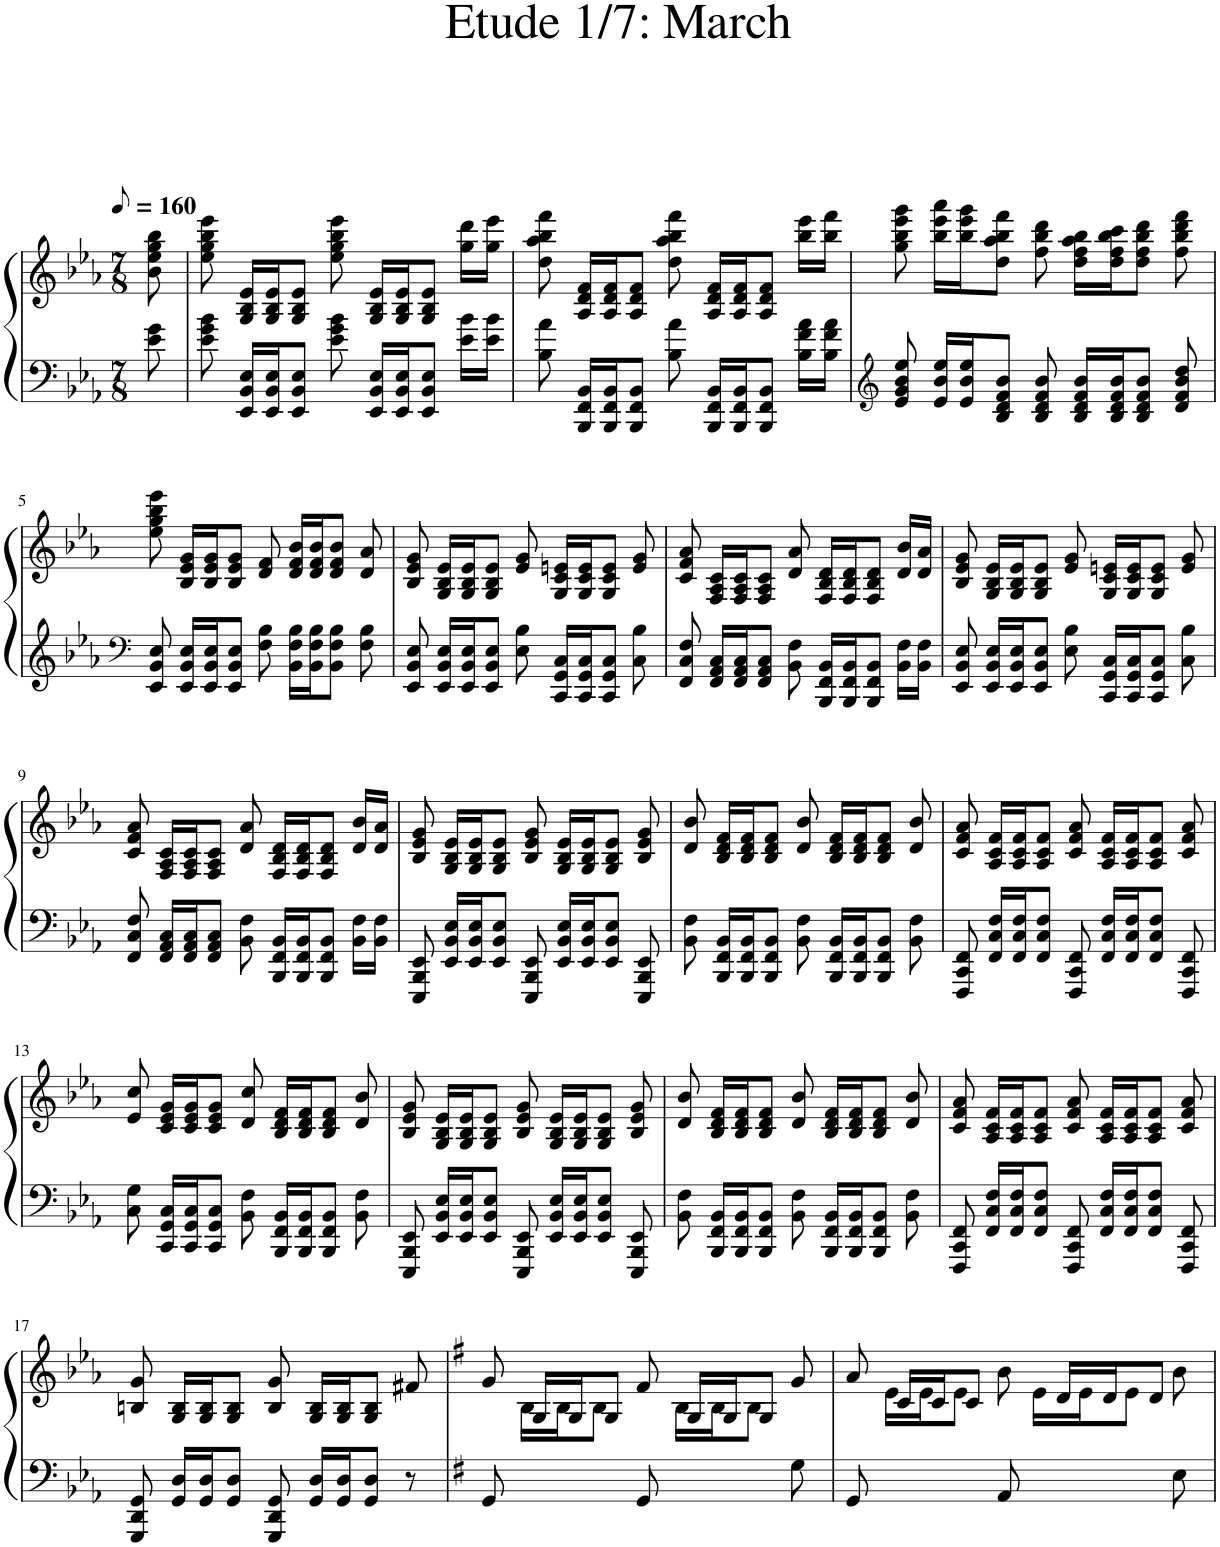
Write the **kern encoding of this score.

**kern	**kern
*part1	*part1
*staff2	*staff1
*I"Piano	*
*I'Pno.	*
*clefF4	*clefG2
*k[b-e-a-]	*k[b-e-a-]
*M7/8	*M7/8
*MM80	*MM80
=1	=1
8e-\ 8g\	8b-\ 8ee-\ 8gg\ 8bb-\
=2	=2
8e-\ 8g\ 8b-\	8ee-\ 8gg\ 8bb-\ 8eee-\
16EE-/ 16BB-/ 16E-/LL	16G/ 16B-/ 16e-/LL
16EE-/ 16BB-/ 16E-/J	16G/ 16B-/ 16e-/J
8EE-/ 8BB-/ 8E-/J	8G/ 8B-/ 8e-/J
8e-\ 8g\ 8b-\	8ee-\ 8gg\ 8bb-\ 8eee-\
16EE-/ 16BB-/ 16E-/LL	16G/ 16B-/ 16e-/LL
16EE-/ 16BB-/ 16E-/J	16G/ 16B-/ 16e-/J
8EE-/ 8BB-/ 8E-/J	8G/ 8B-/ 8e-/J
16e-\ 16b-\LL	16gg\ 16ddd\LL
16e-\ 16b-\JJ	16gg\ 16eee-\JJ
=3	=3
8B-\ 8a-\	8dd\ 8aa-\ 8bb-\ 8fff\
16BBB-/ 16FF/ 16BB-/LL	16A-/ 16d/ 16f/LL
16BBB-/ 16FF/ 16BB-/J	16A-/ 16d/ 16f/J
8BBB-/ 8FF/ 8BB-/J	8A-/ 8d/ 8f/J
8B-\ 8a-\	8dd\ 8aa-\ 8bb-\ 8fff\
16BBB-/ 16FF/ 16BB-/LL	16A-/ 16d/ 16f/LL
16BBB-/ 16FF/ 16BB-/J	16A-/ 16d/ 16f/J
8BBB-/ 8FF/ 8BB-/J	8A-/ 8d/ 8f/J
16B-\ 16f\ 16a-\LL	16bb-\ 16eee-\LL
16B-\ 16f\ 16a-\JJ	16bb-\ 16fff\JJ
=4	=4
*clefG2	*
8e-/ 8g/ 8b-/ 8ee-/	8gg\ 8bb-\ 8eee-\ 8ggg\
16e-/ 16b-/ 16ee-/LL	16bb-\ 16eee-\ 16aaa-\LL
16e-/ 16b-/ 16ee-/J	16bb-\ 16eee-\ 16ggg\J
8B-/ 8d/ 8f/ 8b-/J	8dd\ 8aa-\ 8bb-\ 8fff\J
8B-/ 8d/ 8f/ 8b-/	8ff\ 8bb-\ 8ddd\
16B-/ 16d/ 16f/ 16b-/LL	16dd\ 16ff\ 16aa-\ 16bb-\LL
16B-/ 16d/ 16f/ 16b-/J	16dd\ 16ff\ 16bb-\ 16ccc\J
8B-/ 8d/ 8f/ 8b-/J	8dd\ 8ff\ 8bb-\ 8ddd\J
8d/ 8f/ 8b-/ 8dd/	8ff\ 8bb-\ 8ddd\ 8fff\
!!LO:LB:g=z
=5	=5
*clefF4	*
8EE-/ 8BB-/ 8E-/	8ee-\ 8gg\ 8bb-\ 8eee-\
16EE-/ 16BB-/ 16E-/LL	16B-/ 16e-/ 16g/LL
16EE-/ 16BB-/ 16E-/J	16B-/ 16e-/ 16g/J
8EE-/ 8BB-/ 8E-/J	8B-/ 8e-/ 8g/J
8F\ 8B-\	8d/ 8f/
16BB-\ 16F\ 16B-\LL	16d/ 16f/ 16b-/LL
16BB-\ 16F\ 16B-\J	16d/ 16f/ 16b-/J
8BB-\ 8F\ 8B-\J	8d/ 8f/ 8b-/J
8F\ 8B-\	8d/ 8a-/
=6	=6
8EE-/ 8BB-/ 8E-/	8B-/ 8e-/ 8g/
16EE-/ 16BB-/ 16E-/LL	16G/ 16B-/ 16e-/LL
16EE-/ 16BB-/ 16E-/J	16G/ 16B-/ 16e-/J
8EE-/ 8BB-/ 8E-/J	8G/ 8B-/ 8e-/J
8E-\ 8B-\	8e-/ 8g/
16CC/ 16GG/ 16C/LL	16G/ 16c/ 16en/LL
16CC/ 16GG/ 16C/J	16G/ 16c/ 16e/J
8CC/ 8GG/ 8C/J	8G/ 8c/ 8e/J
8C\ 8B-\	8e/ 8g/
=7	=7
8FF/ 8C/ 8F/	8c/ 8f/ 8a-/
16FF/ 16AA-/ 16C/LL	16F/ 16A-/ 16c/LL
16FF/ 16AA-/ 16C/J	16F/ 16A-/ 16c/J
8FF/ 8AA-/ 8C/J	8F/ 8A-/ 8c/J
8BB-\ 8F\	8d/ 8a-/
16BBB-/ 16FF/ 16BB-/LL	16F/ 16B-/ 16d/LL
16BBB-/ 16FF/ 16BB-/J	16F/ 16B-/ 16d/J
8BBB-/ 8FF/ 8BB-/J	8F/ 8B-/ 8d/J
16BB-\ 16F\LL	16d/ 16b-/LL
16BB-\ 16F\JJ	16d/ 16a-/JJ
=8	=8
8EE-/ 8BB-/ 8E-/	8B-/ 8e-/ 8g/
16EE-/ 16BB-/ 16E-/LL	16G/ 16B-/ 16e-/LL
16EE-/ 16BB-/ 16E-/J	16G/ 16B-/ 16e-/J
8EE-/ 8BB-/ 8E-/J	8G/ 8B-/ 8e-/J
8E-\ 8B-\	8e-/ 8g/
16CC/ 16GG/ 16C/LL	16G/ 16c/ 16en/LL
16CC/ 16GG/ 16C/J	16G/ 16c/ 16e/J
8CC/ 8GG/ 8C/J	8G/ 8c/ 8e/J
8C\ 8B-\	8e/ 8g/
!!LO:LB:g=z
=9	=9
8FF/ 8C/ 8F/	8c/ 8f/ 8a-/
16FF/ 16AA-/ 16C/LL	16F/ 16A-/ 16c/LL
16FF/ 16AA-/ 16C/J	16F/ 16A-/ 16c/J
8FF/ 8AA-/ 8C/J	8F/ 8A-/ 8c/J
8BB-\ 8F\	8d/ 8a-/
16BBB-/ 16FF/ 16BB-/LL	16F/ 16B-/ 16d/LL
16BBB-/ 16FF/ 16BB-/J	16F/ 16B-/ 16d/J
8BBB-/ 8FF/ 8BB-/J	8F/ 8B-/ 8d/J
16BB-\ 16F\LL	16d/ 16b-/LL
16BB-\ 16F\JJ	16d/ 16a-/JJ
=10	=10
8EEE-/ 8BBB-/ 8EE-/	8B-/ 8e-/ 8g/
16EE-/ 16BB-/ 16E-/LL	16G/ 16B-/ 16e-/LL
16EE-/ 16BB-/ 16E-/J	16G/ 16B-/ 16e-/J
8EE-/ 8BB-/ 8E-/J	8G/ 8B-/ 8e-/J
8EEE-/ 8BBB-/ 8EE-/	8B-/ 8e-/ 8g/
16EE-/ 16BB-/ 16E-/LL	16G/ 16B-/ 16e-/LL
16EE-/ 16BB-/ 16E-/J	16G/ 16B-/ 16e-/J
8EE-/ 8BB-/ 8E-/J	8G/ 8B-/ 8e-/J
8EEE-/ 8BBB-/ 8EE-/	8B-/ 8e-/ 8g/
=11	=11
8BB-\ 8F\	8d/ 8b-/
16BBB-/ 16FF/ 16BB-/LL	16B-/ 16d/ 16f/LL
16BBB-/ 16FF/ 16BB-/J	16B-/ 16d/ 16f/J
8BBB-/ 8FF/ 8BB-/J	8B-/ 8d/ 8f/J
8BB-\ 8F\	8d/ 8b-/
16BBB-/ 16FF/ 16BB-/LL	16B-/ 16d/ 16f/LL
16BBB-/ 16FF/ 16BB-/J	16B-/ 16d/ 16f/J
8BBB-/ 8FF/ 8BB-/J	8B-/ 8d/ 8f/J
8BB-\ 8F\	8d/ 8b-/
=12	=12
8FFF/ 8CC/ 8FF/	8c/ 8f/ 8a-/
16FF/ 16C/ 16F/LL	16A-/ 16c/ 16f/LL
16FF/ 16C/ 16F/J	16A-/ 16c/ 16f/J
8FF/ 8C/ 8F/J	8A-/ 8c/ 8f/J
8FFF/ 8CC/ 8FF/	8c/ 8f/ 8a-/
16FF/ 16C/ 16F/LL	16A-/ 16c/ 16f/LL
16FF/ 16C/ 16F/J	16A-/ 16c/ 16f/J
8FF/ 8C/ 8F/J	8A-/ 8c/ 8f/J
8FFF/ 8CC/ 8FF/	8c/ 8f/ 8a-/
!!LO:LB:g=z
=13	=13
8C\ 8G\	8e-/ 8cc/
16CC/ 16GG/ 16C/LL	16c/ 16e-/ 16g/LL
16CC/ 16GG/ 16C/J	16c/ 16e-/ 16g/J
8CC/ 8GG/ 8C/J	8c/ 8e-/ 8g/J
8BB-\ 8F\	8d/ 8cc/
16BBB-/ 16FF/ 16BB-/LL	16B-/ 16d/ 16f/LL
16BBB-/ 16FF/ 16BB-/J	16B-/ 16d/ 16f/J
8BBB-/ 8FF/ 8BB-/J	8B-/ 8d/ 8f/J
8BB-\ 8F\	8d/ 8b-/
=14	=14
8EEE-/ 8BBB-/ 8EE-/	8B-/ 8e-/ 8g/
16EE-/ 16BB-/ 16E-/LL	16G/ 16B-/ 16e-/LL
16EE-/ 16BB-/ 16E-/J	16G/ 16B-/ 16e-/J
8EE-/ 8BB-/ 8E-/J	8G/ 8B-/ 8e-/J
8EEE-/ 8BBB-/ 8EE-/	8B-/ 8e-/ 8g/
16EE-/ 16BB-/ 16E-/LL	16G/ 16B-/ 16e-/LL
16EE-/ 16BB-/ 16E-/J	16G/ 16B-/ 16e-/J
8EE-/ 8BB-/ 8E-/J	8G/ 8B-/ 8e-/J
8EEE-/ 8BBB-/ 8EE-/	8B-/ 8e-/ 8g/
=15	=15
8BB-\ 8F\	8d/ 8b-/
16BBB-/ 16FF/ 16BB-/LL	16B-/ 16d/ 16f/LL
16BBB-/ 16FF/ 16BB-/J	16B-/ 16d/ 16f/J
8BBB-/ 8FF/ 8BB-/J	8B-/ 8d/ 8f/J
8BB-\ 8F\	8d/ 8b-/
16BBB-/ 16FF/ 16BB-/LL	16B-/ 16d/ 16f/LL
16BBB-/ 16FF/ 16BB-/J	16B-/ 16d/ 16f/J
8BBB-/ 8FF/ 8BB-/J	8B-/ 8d/ 8f/J
8BB-\ 8F\	8d/ 8b-/
=16	=16
8FFF/ 8CC/ 8FF/	8c/ 8f/ 8a-/
16FF/ 16C/ 16F/LL	16A-/ 16c/ 16f/LL
16FF/ 16C/ 16F/J	16A-/ 16c/ 16f/J
8FF/ 8C/ 8F/J	8A-/ 8c/ 8f/J
8FFF/ 8CC/ 8FF/	8c/ 8f/ 8a-/
16FF/ 16C/ 16F/LL	16A-/ 16c/ 16f/LL
16FF/ 16C/ 16F/J	16A-/ 16c/ 16f/J
8FF/ 8C/ 8F/J	8A-/ 8c/ 8f/J
8FFF/ 8CC/ 8FF/	8c/ 8f/ 8a-/
!!LO:LB:g=z
=17	=17
8GGG/ 8DD/ 8GG/	8Bn/ 8g/
16GG/ 16D/LL	16G/ 16B/LL
16GG/ 16D/J	16G/ 16B/J
8GG/ 8D/J	8G/ 8B/J
8GGG/ 8DD/ 8GG/	8B/ 8g/
16GG/ 16D/LL	16G/ 16B/LL
16GG/ 16D/J	16G/ 16B/J
8GG/ 8D/J	8G/ 8B/J
8r	8f#X/
=18	=18
*k[f#]	*k[f#]
*	*^
8GG/	8g/	8ryy
4ryy	16G/LL	16B\LL
.	16G/J	16B\J
.	8G/J	8B\J
8GG/	8f#/	8ryy
4ryy	16G/LL	16B\LL
.	16G/J	16B\J
.	8G/J	8B\J
8G\	8g/	8ryy
=19	=19	=19
8GG/	8a/	8ryy
4ryy	16c/LL	16e\LL
.	16c/J	16e\J
.	8c/J	8e\J
8AA/	8b\	8ryy
4ryy	16d/LL	16e\LL
.	16d/J	16e\J
.	8d/J	8e\J
8E\	8b\	8ryy
*	*v	*v
=	=
*-	*-
